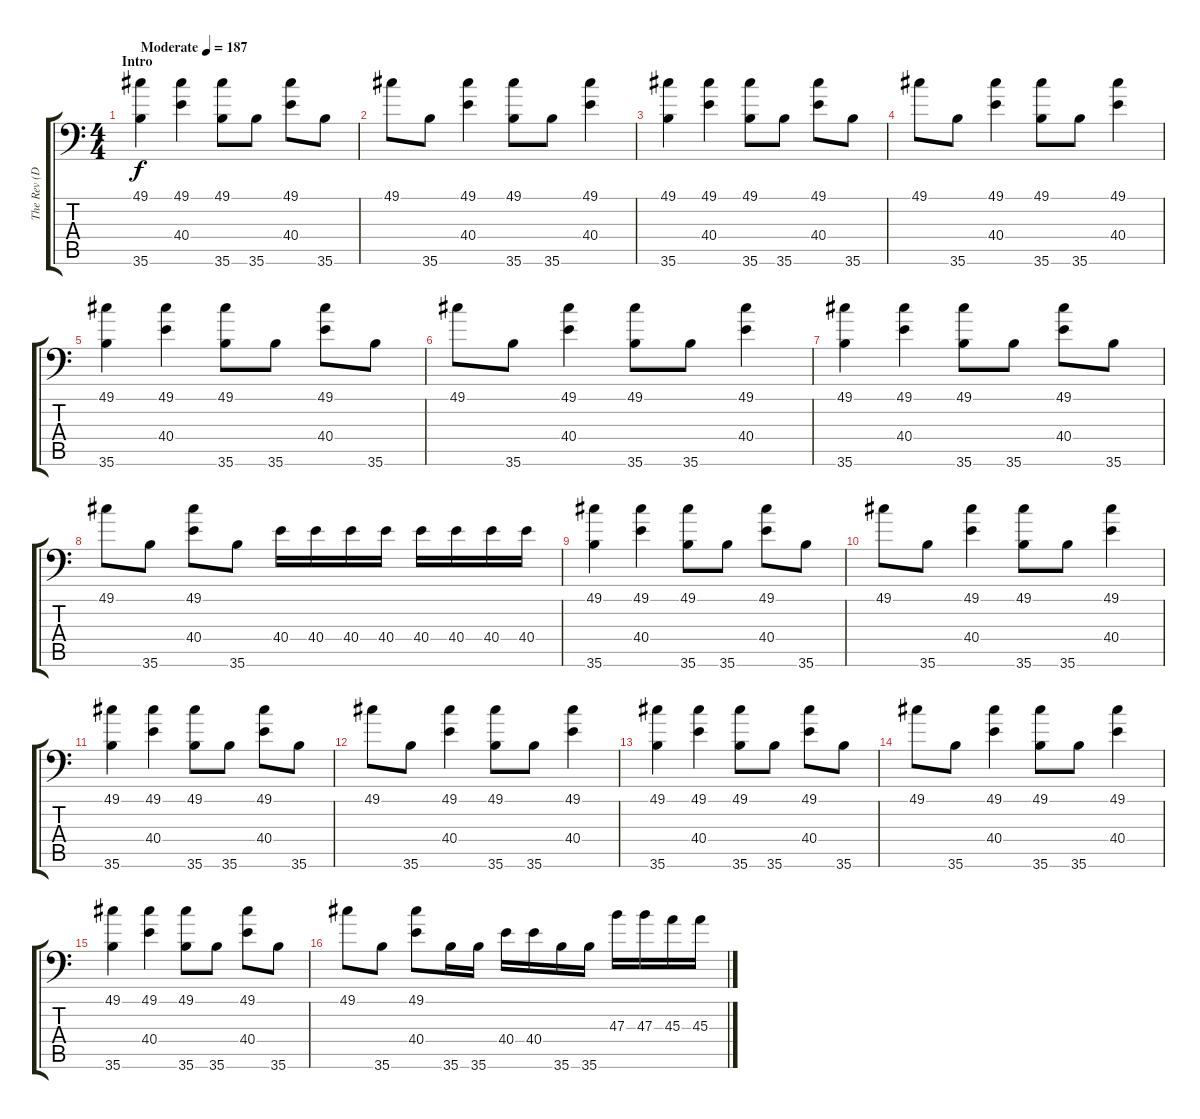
\track ("The Rev (Drums)" "The Rev (D") {instrument acousticgrandpiano}
\staff {score tabs}
\tuning (C-1 C-1 C-1 C-1 C-1 C-1) {hide}
\ts (4 4)
\section ("" "Intro")
\tempo (187 "Moderate")
\clef f4
\ks c
(49.1 35.6).4{dy f instrument acousticgrandpiano} (49.1 40.4).4 (49.1 35.6).8 35.6.8 (49.1 40.4).8 35.6.8 |
49.1.8 35.6.8 (49.1 40.4).4 (49.1 35.6).8 35.6.8 (49.1 40.4).4 |
(49.1 35.6).4 (49.1 40.4).4 (49.1 35.6).8 35.6.8 (49.1 40.4).8 35.6.8 |
49.1.8 35.6.8 (49.1 40.4).4 (49.1 35.6).8 35.6.8 (49.1 40.4).4 |
(49.1 35.6).4 (49.1 40.4).4 (49.1 35.6).8 35.6.8 (49.1 40.4).8 35.6.8 |
49.1.8 35.6.8 (49.1 40.4).4 (49.1 35.6).8 35.6.8 (49.1 40.4).4 |
(49.1 35.6).4 (49.1 40.4).4 (49.1 35.6).8 35.6.8 (49.1 40.4).8 35.6.8 |
49.1.8 35.6.8 (49.1 40.4).8 35.6.8 40.4.16 40.4.16 40.4.16 40.4.16 40.4.16 40.4.16 40.4.16 40.4.16 |
(49.1 35.6).4 (49.1 40.4).4 (49.1 35.6).8 35.6.8 (49.1 40.4).8 35.6.8 |
49.1.8 35.6.8 (49.1 40.4).4 (49.1 35.6).8 35.6.8 (49.1 40.4).4 |
(49.1 35.6).4 (49.1 40.4).4 (49.1 35.6).8 35.6.8 (49.1 40.4).8 35.6.8 |
49.1.8 35.6.8 (49.1 40.4).4 (49.1 35.6).8 35.6.8 (49.1 40.4).4 |
(49.1 35.6).4 (49.1 40.4).4 (49.1 35.6).8 35.6.8 (49.1 40.4).8 35.6.8 |
49.1.8 35.6.8 (49.1 40.4).4 (49.1 35.6).8 35.6.8 (49.1 40.4).4 |
(49.1 35.6).4 (49.1 40.4).4 (49.1 35.6).8 35.6.8 (49.1 40.4).8 35.6.8 |
49.1.8 35.6.8 (49.1 40.4).8 35.6.16 35.6.16 40.4.16 40.4.16 35.6.16 35.6.16 47.3.16 47.3.16 45.3.16 45.3.16
